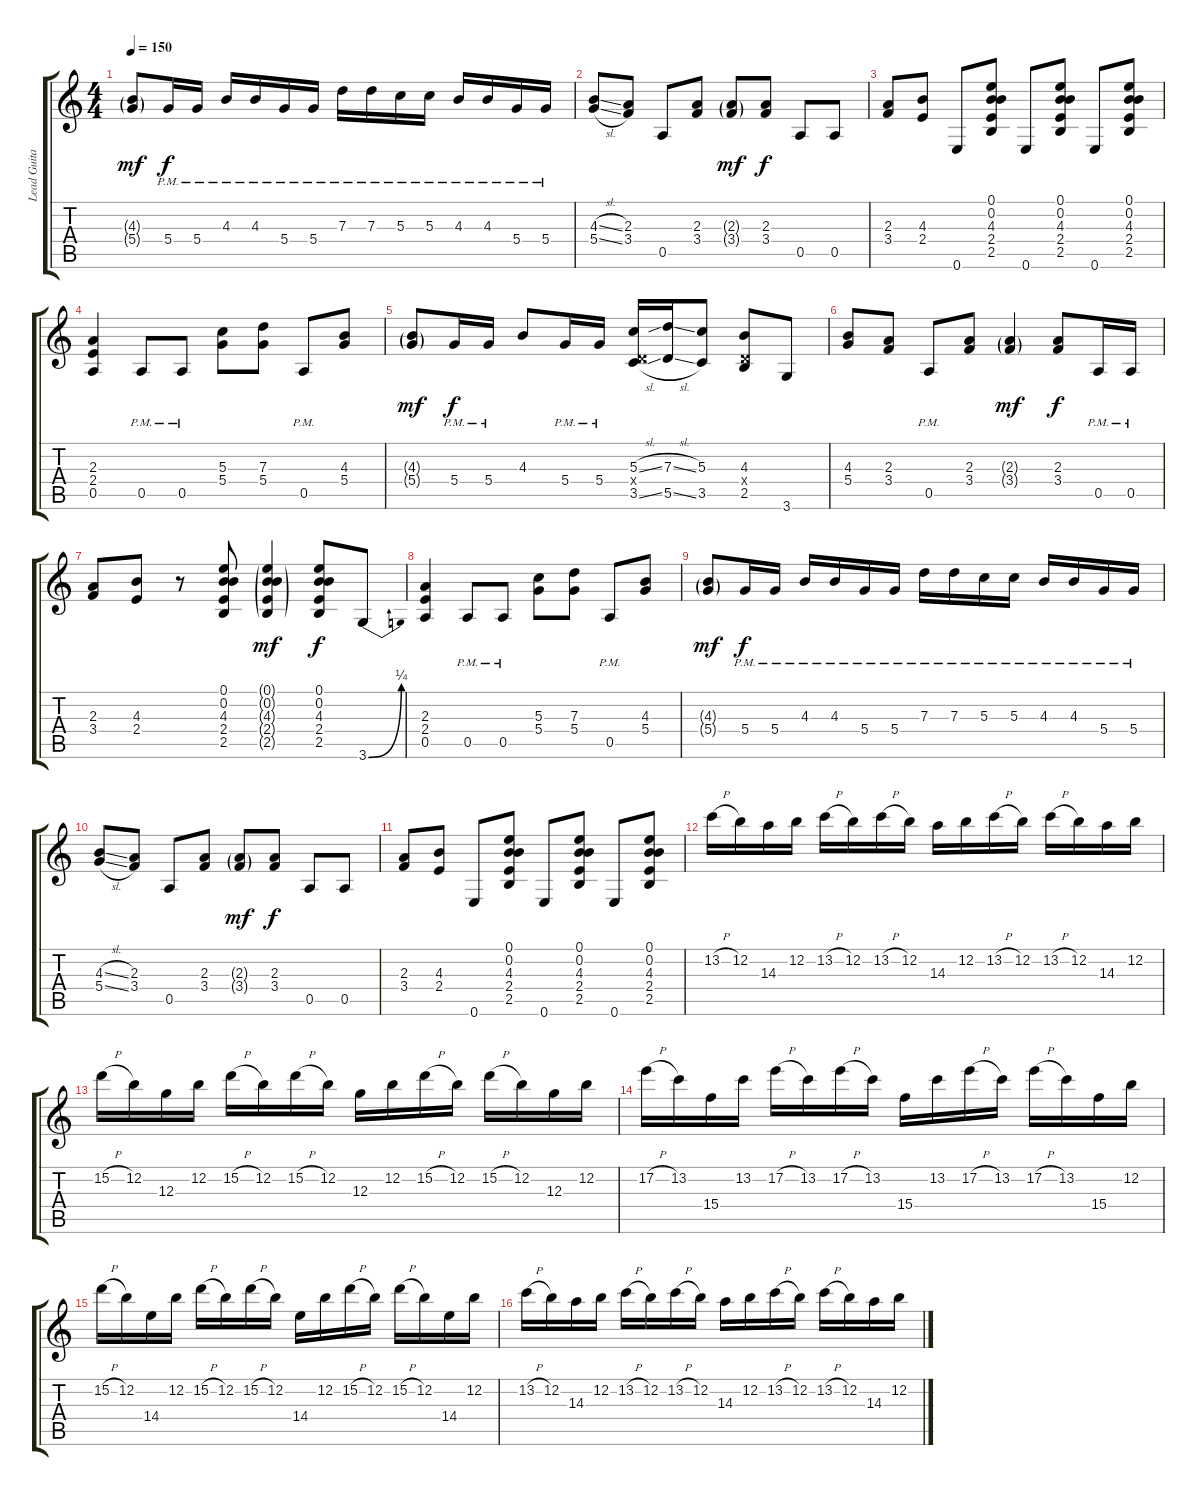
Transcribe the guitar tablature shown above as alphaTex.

\track ("Lead Guitar" "Lead Guita") {instrument distortionguitar}
\staff {score tabs}
\tuning (E4 B3 G3 D3 A2 E2) {hide}
\ts (4 4)
\tempo 150
\clef g2
\ks c
(4.3{g} 5.4{g}).8{dy mf} 5.4{pm}.16{dy f} 5.4{pm}.16 4.3{pm}.16 4.3{pm}.16 5.4{pm}.16 5.4{pm}.16 7.3{pm}.16 7.3{pm}.16 5.3{pm}.16 5.3{pm}.16 4.3{pm}.16 4.3{pm}.16 5.4{pm}.16 5.4{pm}.16 |
(4.3{sl} 5.4{sl}).8 (2.3 3.4).8 0.5.8 (2.3 3.4).8 (2.3{g} 3.4{g}).8{dy mf} (2.3 3.4).8{dy f} 0.5.8 0.5.8 |
(2.3 3.4).8 (4.3 2.4).8 0.6.8 (0.1 0.2 4.3 2.4 2.5).8 0.6.8 (0.1 0.2 4.3 2.4 2.5).8 0.6.8 (0.1 0.2 4.3 2.4 2.5).8 |
(2.3 2.4 0.5).4 0.5{pm}.8 0.5{pm}.8 (5.3 5.4).8 (7.3 5.4).8 0.5{pm}.8 (4.3 5.4).8 |
(4.3{g} 5.4{g}).8{dy mf} 5.4{pm}.16{dy f} 5.4{pm}.16 4.3.8 5.4{pm}.16 5.4{pm}.16 (5.3{sl} 0.4{x} 3.5{sl}).16 (7.3{sl} 5.5{sl}).16 (5.3 3.5).8 (4.3 0.4{x} 2.5).8 3.6.8 |
(4.3 5.4).8 (2.3 3.4).8 0.5{pm}.8 (2.3 3.4).8 (2.3{g} 3.4{g}).4{dy mf} (2.3 3.4).8{dy f} 0.5{pm}.16 0.5{pm}.16 |
(2.3 3.4).8 (4.3 2.4).8 r.8 (0.1 0.2 4.3 2.4 2.5).8 (0.1{g} 0.2{g} 4.3{g} 2.4{g} 2.5{g}).4{dy mf} (0.1 0.2 4.3 2.4 2.5).8{dy f} 3.6{be (bend 0 0 60 1)}.8 |
(2.3 2.4 0.5).4 0.5{pm}.8 0.5{pm}.8 (5.3 5.4).8 (7.3 5.4).8 0.5{pm}.8 (4.3 5.4).8 |
(4.3{g} 5.4{g}).8{dy mf} 5.4{pm}.16{dy f} 5.4{pm}.16 4.3{pm}.16 4.3{pm}.16 5.4{pm}.16 5.4{pm}.16 7.3{pm}.16 7.3{pm}.16 5.3{pm}.16 5.3{pm}.16 4.3{pm}.16 4.3{pm}.16 5.4{pm}.16 5.4{pm}.16 |
(4.3{sl} 5.4{sl}).8 (2.3 3.4).8 0.5.8 (2.3 3.4).8 (2.3{g} 3.4{g}).8{dy mf} (2.3 3.4).8{dy f} 0.5.8 0.5.8 |
(2.3 3.4).8 (4.3 2.4).8 0.6.8 (0.1 0.2 4.3 2.4 2.5).8 0.6.8 (0.1 0.2 4.3 2.4 2.5).8 0.6.8 (0.1 0.2 4.3 2.4 2.5).8 |
13.2{h}.16 12.2.16 14.3.16 12.2.16 13.2{h}.16 12.2.16 13.2{h}.16 12.2.16 14.3.16 12.2.16 13.2{h}.16 12.2.16 13.2{h}.16 12.2.16 14.3.16 12.2.16 |
15.2{h}.16 12.2.16 12.3.16 12.2.16 15.2{h}.16 12.2.16 15.2{h}.16 12.2.16 12.3.16 12.2.16 15.2{h}.16 12.2.16 15.2{h}.16 12.2.16 12.3.16 12.2.16 |
17.2{h}.16 13.2.16 15.4.16 13.2.16 17.2{h}.16 13.2.16 17.2{h}.16 13.2.16 15.4.16 13.2.16 17.2{h}.16 13.2.16 17.2{h}.16 13.2.16 15.4.16 12.2.16 |
15.2{h}.16 12.2.16 14.4.16 12.2.16 15.2{h}.16 12.2.16 15.2{h}.16 12.2.16 14.4.16 12.2.16 15.2{h}.16 12.2.16 15.2{h}.16 12.2.16 14.4.16 12.2.16 |
13.2{h}.16 12.2.16 14.3.16 12.2.16 13.2{h}.16 12.2.16 13.2{h}.16 12.2.16 14.3.16 12.2.16 13.2{h}.16 12.2.16 13.2{h}.16 12.2.16 14.3.16 12.2.16
